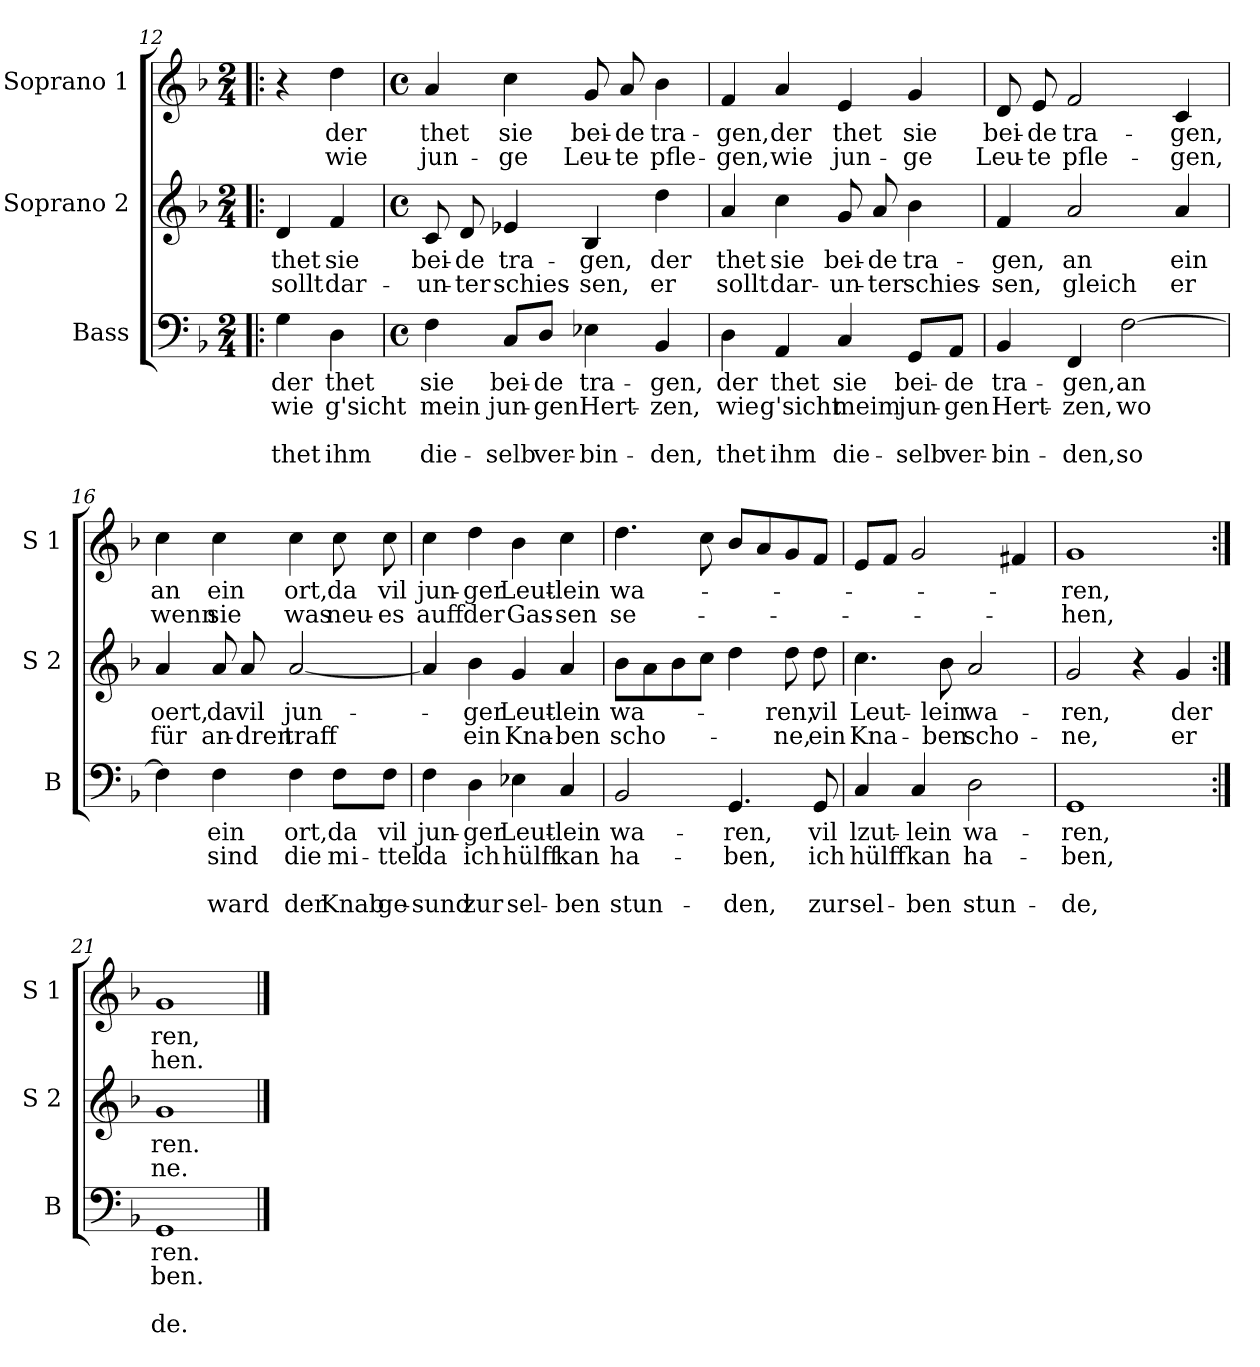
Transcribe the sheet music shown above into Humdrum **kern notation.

**kern	**text	**text	**text	**text	**kern	**text	**text	**kern	**text	**text
*part3	*part3	*part3	*part3	*part3	*part2	*part2	*part2	*part1	*part1	*part1
*staff3	*staff3	*staff3	*staff3	*staff3	*staff2	*staff2	*staff2	*staff1	*staff1	*staff1
*I"Bass	*	*	*	*	*I"Soprano 2	*	*	*I"Soprano 1	*	*
*I'B	*	*	*	*	*I'S 2	*	*	*I'S 1	*	*
*clefF4	*	*	*	*	*clefG2	*	*	*clefG2	*	*
*k[b-]	*	*	*	*	*k[b-]	*	*	*k[b-]	*	*
*F:	*	*	*	*	*F:	*	*	*F:	*	*
*M2/4	*	*	*	*	*M2/4	*	*	*M2/4	*	*
=12!|:	=12!|:	=12!|:	=12!|:	=12!|:	=12!|:	=12!|:	=12!|:	=12!|:	=12!|:	=12!|:
!	!LO:LY:b	!LO:LY:b	!	!LO:LY:b	!	!LO:LY:b	!LO:LY:b	!	!	!
4G\	der	wie	.	thet	4d/	thet	sollt	4r	.	.
!	!LO:LY:b	!LO:LY:b	!	!LO:LY:b	!	!LO:LY:b	!LO:LY:b	!	!LO:LY:b	!LO:LY:b
4D\	thet	g'sicht	.	ihm	4f/	sie	dar-	4dd\	der	wie
!!LO:LB:g=z
=13	=13	=13	=13	=13	=13	=13	=13	=13	=13	=13
*M4/4	*	*	*	*	*M4/4	*	*	*M4/4	*	*
*met(c)	*	*	*	*	*met(c)	*	*	*met(c)	*	*
!	!LO:LY:b	!LO:LY:b	!	!LO:LY:b	!	!LO:LY:b	!LO:LY:b	!	!LO:LY:b	!LO:LY:b
4F\	sie	mein	.	die-	8c/	bei-	-un-	4a/	thet	jun-
!	!	!	!	!	!	!LO:LY:b	!LO:LY:b	!	!	!
.	.	.	.	.	8d/	-de	-ter	.	.	.
!	!LO:LY:b	!LO:LY:b	!	!LO:LY:b	!	!LO:LY:b	!LO:LY:b	!	!LO:LY:b	!LO:LY:b
8C/L	bei-	jun-	.	-selb	4e-X/	tra-	schies-	4cc\	sie	-ge
!	!LO:LY:b	!LO:LY:b	!	!LO:LY:b	!	!	!	!	!	!
8D/J	-de	-gen	.	ver-	.	.	.	.	.	.
!	!LO:LY:b	!LO:LY:b	!	!LO:LY:b	!	!LO:LY:b	!LO:LY:b	!	!LO:LY:b	!LO:LY:b
4E-X\	tra-	Hert-	.	-bin-	4B-/	-gen,	-sen,	8g/	bei-	Leu-
!	!	!	!	!	!	!	!	!	!LO:LY:b	!LO:LY:b
.	.	.	.	.	.	.	.	8a/	-de	-te
!	!LO:LY:b	!LO:LY:b	!	!LO:LY:b	!	!LO:LY:b	!LO:LY:b	!	!LO:LY:b	!LO:LY:b
4BB-/	-gen,	-zen,	.	-den,	4dd\	der	er	4b-\	tra-	pfle-
=14	=14	=14	=14	=14	=14	=14	=14	=14	=14	=14
!	!LO:LY:b	!LO:LY:b	!	!LO:LY:b	!	!LO:LY:b	!LO:LY:b	!	!LO:LY:b	!LO:LY:b
4D\	der	wie	.	thet	4a/	thet	sollt	4f/	-gen,	-gen,
!	!LO:LY:b	!LO:LY:b	!	!LO:LY:b	!	!LO:LY:b	!LO:LY:b	!	!LO:LY:b	!LO:LY:b
4AA/	thet	g'sicht	.	ihm	4cc\	sie	dar-	4a/	der	wie
!	!LO:LY:b	!LO:LY:b	!	!LO:LY:b	!	!LO:LY:b	!LO:LY:b	!	!LO:LY:b	!LO:LY:b
4C/	sie	meim	.	die-	8g/	bei-	-un-	4e/	thet	jun-
!	!	!	!	!	!	!LO:LY:b	!LO:LY:b	!	!	!
.	.	.	.	.	8a/	-de	-ter	.	.	.
!	!LO:LY:b	!LO:LY:b	!	!LO:LY:b	!	!LO:LY:b	!LO:LY:b	!	!LO:LY:b	!LO:LY:b
8GG/L	bei-	jun-	.	-selb	4b-\	tra-	schies-	4g/	sie	-ge
!	!LO:LY:b	!LO:LY:b	!	!LO:LY:b	!	!	!	!	!	!
8AA/J	-de	-gen	.	ver-	.	.	.	.	.	.
=15	=15	=15	=15	=15	=15	=15	=15	=15	=15	=15
!	!LO:LY:b	!LO:LY:b	!	!LO:LY:b	!	!LO:LY:b	!LO:LY:b	!	!LO:LY:b	!LO:LY:b
4BB-/	tra-	Hert-	.	-bin-	4f/	-gen,	-sen,	8d/	bei-	Leu-
!	!	!	!	!	!	!	!	!	!LO:LY:b	!LO:LY:b
.	.	.	.	.	.	.	.	8e/	-de	-te
!	!LO:LY:b	!LO:LY:b	!	!LO:LY:b	!	!LO:LY:b	!LO:LY:b	!	!LO:LY:b	!LO:LY:b
4FF/	-gen,	-zen,	.	-den,	2a/	an	gleich	2f/	tra-	pfle-
!	!LO:LY:b	!LO:LY:b	!	!LO:LY:b	!	!	!	!	!	!
[2F\	an	wo	.	so	.	.	.	.	.	.
!	!	!	!	!	!	!LO:LY:b	!LO:LY:b	!	!LO:LY:b	!LO:LY:b
.	.	.	.	.	4a/	ein	er	4c/	-gen,	-gen,
=16	=16	=16	=16	=16	=16	=16	=16	=16	=16	=16
!	!	!	!	!	!	!LO:LY:b	!LO:LY:b	!	!LO:LY:b	!LO:LY:b
4F\]	.	.	.	.	4a/	oert,	für	4cc\	an	wenn
!	!LO:LY:b	!LO:LY:b	!	!LO:LY:b	!	!LO:LY:b	!LO:LY:b	!	!LO:LY:b	!LO:LY:b
4F\	ein	sind	.	ward	8a/	da	an-	4cc\	ein	sie
!	!	!	!	!	!	!LO:LY:b	!LO:LY:b	!	!	!
.	.	.	.	.	8a/	vil	-dren	.	.	.
!	!LO:LY:b	!LO:LY:b	!	!LO:LY:b	!	!LO:LY:b	!LO:LY:b	!	!LO:LY:b	!LO:LY:b
4F\	ort,	die	.	der	[2a/	jun-	traff	4cc\	ort,	was
!	!LO:LY:b	!LO:LY:b	!	!LO:LY:b	!	!	!	!	!LO:LY:b	!LO:LY:b
8F\L	da	mi-	.	Knab	.	.	.	8cc\	da	neu-
!	!LO:LY:b	!LO:LY:b	!	!LO:LY:b	!	!	!	!	!LO:LY:b	!LO:LY:b
8F\J	vil	-ttel	.	ge-	.	.	.	8cc\	vil	-es
!!LO:LB:g=z
=17	=17	=17	=17	=17	=17	=17	=17	=17	=17	=17
!	!LO:LY:b	!LO:LY:b	!	!LO:LY:b	!	!	!	!	!LO:LY:b	!LO:LY:b
4F\	jun-	da	.	-sund	4a/]	.	.	4cc\	jun-	auff
!	!LO:LY:b	!LO:LY:b	!	!LO:LY:b	!	!LO:LY:b	!LO:LY:b	!	!LO:LY:b	!LO:LY:b
4D\	-ger	ich	.	zur	4b-\	-ger	ein	4dd\	-ger	der
!	!LO:LY:b	!LO:LY:b	!	!LO:LY:b	!	!LO:LY:b	!LO:LY:b	!	!LO:LY:b	!LO:LY:b
4E-X\	Leut-	hülff	.	sel-	4g/	Leut-	Kna-	4b-\	Leut-	Gas-
!	!LO:LY:b	!LO:LY:b	!	!LO:LY:b	!	!LO:LY:b	!LO:LY:b	!	!LO:LY:b	!LO:LY:b
4C/	-lein	kan	.	-ben	4a/	-lein	-ben	4cc\	-lein	-sen
=18	=18	=18	=18	=18	=18	=18	=18	=18	=18	=18
!	!LO:LY:b	!LO:LY:b	!	!LO:LY:b	!	!LO:LY:b	!LO:LY:b	!	!LO:LY:b	!LO:LY:b
2BB-/	wa-	ha-	.	stun-	8b-\L	wa-	scho-	4.dd\	wa-	se-
.	.	.	.	.	8a\	.	.	.	.	.
.	.	.	.	.	8b-\	.	.	.	.	.
.	.	.	.	.	8cc\J	.	.	8cc\	.	.
!	!LO:LY:b	!LO:LY:b	!	!LO:LY:b	!	!	!	!	!	!
4.GG/	-ren,	-ben,	.	-den,	4dd\	.	.	8b-/L	.	.
.	.	.	.	.	.	.	.	8a/	.	.
!	!	!	!	!	!	!LO:LY:b	!LO:LY:b	!	!	!
.	.	.	.	.	8dd\	-ren,	-ne,	8g/	.	.
!	!LO:LY:b	!LO:LY:b	!	!LO:LY:b	!	!LO:LY:b	!LO:LY:b	!	!	!
8GG/	vil	ich	.	zur	8dd\	vil	ein	8f/J	.	.
=19	=19	=19	=19	=19	=19	=19	=19	=19	=19	=19
!	!LO:LY:b	!LO:LY:b	!	!LO:LY:b	!	!LO:LY:b	!LO:LY:b	!	!	!
4C/	lzut-	hülff	.	sel-	4.cc\	Leut-	Kna-	8e/L	.	.
.	.	.	.	.	.	.	.	8f/J	.	.
!	!LO:LY:b	!LO:LY:b	!	!LO:LY:b	!	!	!	!	!	!
4C/	-lein	kan	.	-ben	.	.	.	2g/	.	.
!	!	!	!	!	!	!LO:LY:b	!LO:LY:b	!	!	!
.	.	.	.	.	8b-\	-lein	-ben	.	.	.
!	!LO:LY:b	!LO:LY:b	!	!LO:LY:b	!	!LO:LY:b	!LO:LY:b	!	!	!
2D\	wa-	ha-	.	stun-	2a/	wa-	scho-	.	.	.
.	.	.	.	.	.	.	.	4f#X/	.	.
=20	=20	=20	=20	=20	=20	=20	=20	=20	=20	=20
!	!LO:LY:b	!LO:LY:b	!	!LO:LY:b	!	!LO:LY:b	!LO:LY:b	!	!LO:LY:b	!LO:LY:b
1GG	-ren,	-ben,	.	-de,	2g/	-ren,	-ne,	1g	-ren,	-hen,
.	.	.	.	.	4r	.	.	.	.	.
!	!	!	!	!	!	!LO:LY:b	!LO:LY:b	!	!	!
.	.	.	.	.	4g/	der	er	.	.	.
=21:|!	=21:|!	=21:|!	=21:|!	=21:|!	=21:|!	=21:|!	=21:|!	=21:|!	=21:|!	=21:|!
!	!LO:LY:b	!LO:LY:b	!	!LO:LY:b	!	!LO:LY:b	!LO:LY:b	!	!LO:LY:b	!LO:LY:b
1GG	ren.	ben.	.	de.	1g	ren.	ne.	1g	ren,	hen.
==	==	==	==	==	==	==	==	==	==	==
*-	*-	*-	*-	*-	*-	*-	*-	*-	*-	*-
